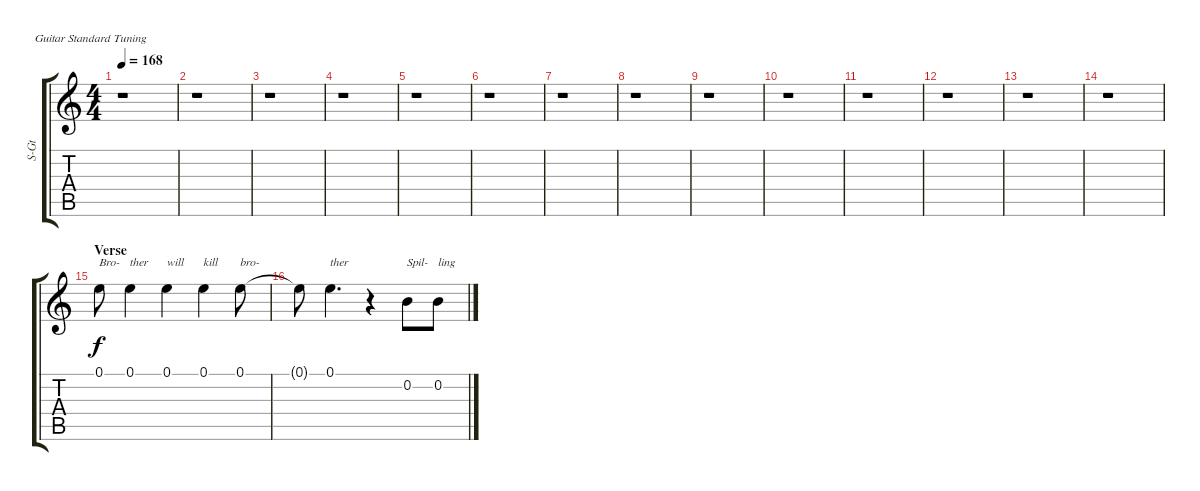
\bracketExtendMode groupsimilarinstruments
\track ("D. Mustaine (Vocals)" "S-Gt") {instrument lead6voice}
\staff {score tabs}
\tuning (E4 B3 G3 D3 A2 E2)
\displaytranspose 12
\ts (4 4)
\tempo 168
\clef g2
\ks c
r.1{dy f} |
r.1 |
r.1 |
r.1 |
r.1 |
r.1 |
r.1 |
r.1 |
r.1 |
r.1 |
r.1 |
r.1 |
r.1 |
r.1 |
\section ("" "Verse")
0.1.8{txt "Bro-"} 0.1.4{txt "ther"} 0.1.4{txt "will"} 0.1.4{txt "kill"} 0.1.8{txt "bro-"} |
0.1{t}.8 0.1.4{d txt "ther"} r.4 0.2.8{txt "Spil-"} 0.2.8{txt "ling"}
